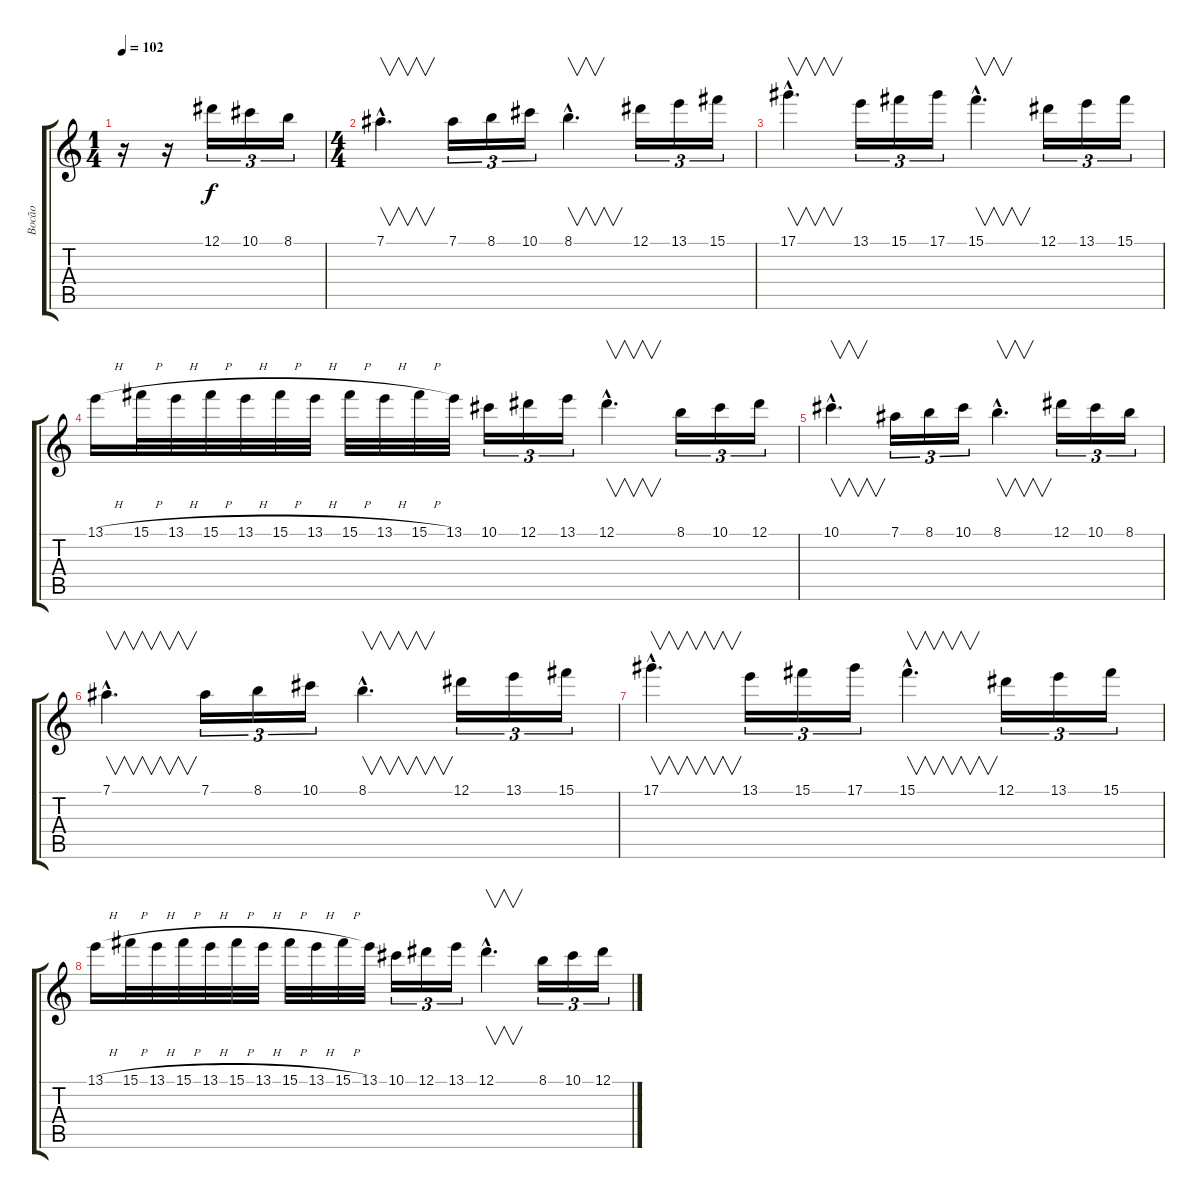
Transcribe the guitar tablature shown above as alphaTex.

\track ("Bocão" "Bocão") {instrument overdrivenguitar}
\staff {score tabs}
\tuning (Eb4 Bb3 Gb3 Db3 Ab2 Eb2) {hide}
\ts (1 4)
\tempo 102
\clef g2
\ks c
r.16{dy f instrument overdrivenguitar} r.16 12.1.16{tu (3 2)} 10.1.16{tu (3 2)} 8.1.16{tu (3 2)} |
\ts (4 4)
7.1{hac}.4{v d} 7.1.16{tu (3 2)} 8.1.16{tu (3 2)} 10.1.16{tu (3 2)} 8.1{hac}.4{v d} 12.1.16{tu (3 2)} 13.1.16{tu (3 2)} 15.1.16{tu (3 2)} |
17.1{hac}.4{v d} 13.1.16{tu (3 2)} 15.1.16{tu (3 2)} 17.1.16{tu (3 2)} 15.1{hac}.4{v d} 12.1.16{tu (3 2)} 13.1.16{tu (3 2)} 15.1.16{tu (3 2)} |
13.1{h}.16 15.1{h}.32 13.1{h}.32 15.1{h}.32 13.1{h}.32 15.1{h}.32 13.1{h}.32 15.1{h}.32 13.1{h}.32 15.1{h}.32 13.1.32 10.1.16{tu (3 2)} 12.1.16{tu (3 2)} 13.1.16{tu (3 2)} 12.1{hac}.4{v d} 8.1.16{tu (3 2)} 10.1.16{tu (3 2)} 12.1.16{tu (3 2)} |
10.1{hac}.4{v d} 7.1.16{tu (3 2)} 8.1.16{tu (3 2)} 10.1.16{tu (3 2)} 8.1{hac}.4{v d} 12.1.16{tu (3 2)} 10.1.16{tu (3 2)} 8.1.16{tu (3 2)} |
7.1{hac}.4{v d} 7.1.16{tu (3 2)} 8.1.16{tu (3 2)} 10.1.16{tu (3 2)} 8.1{hac}.4{v d} 12.1.16{tu (3 2)} 13.1.16{tu (3 2)} 15.1.16{tu (3 2)} |
17.1{hac}.4{v d} 13.1.16{tu (3 2)} 15.1.16{tu (3 2)} 17.1.16{tu (3 2)} 15.1{hac}.4{v d} 12.1.16{tu (3 2)} 13.1.16{tu (3 2)} 15.1.16{tu (3 2)} |
13.1{h}.16 15.1{h}.32 13.1{h}.32 15.1{h}.32 13.1{h}.32 15.1{h}.32 13.1{h}.32 15.1{h}.32 13.1{h}.32 15.1{h}.32 13.1.32 10.1.16{tu (3 2)} 12.1.16{tu (3 2)} 13.1.16{tu (3 2)} 12.1{hac}.4{v d} 8.1.16{tu (3 2)} 10.1.16{tu (3 2)} 12.1.16{tu (3 2)}
